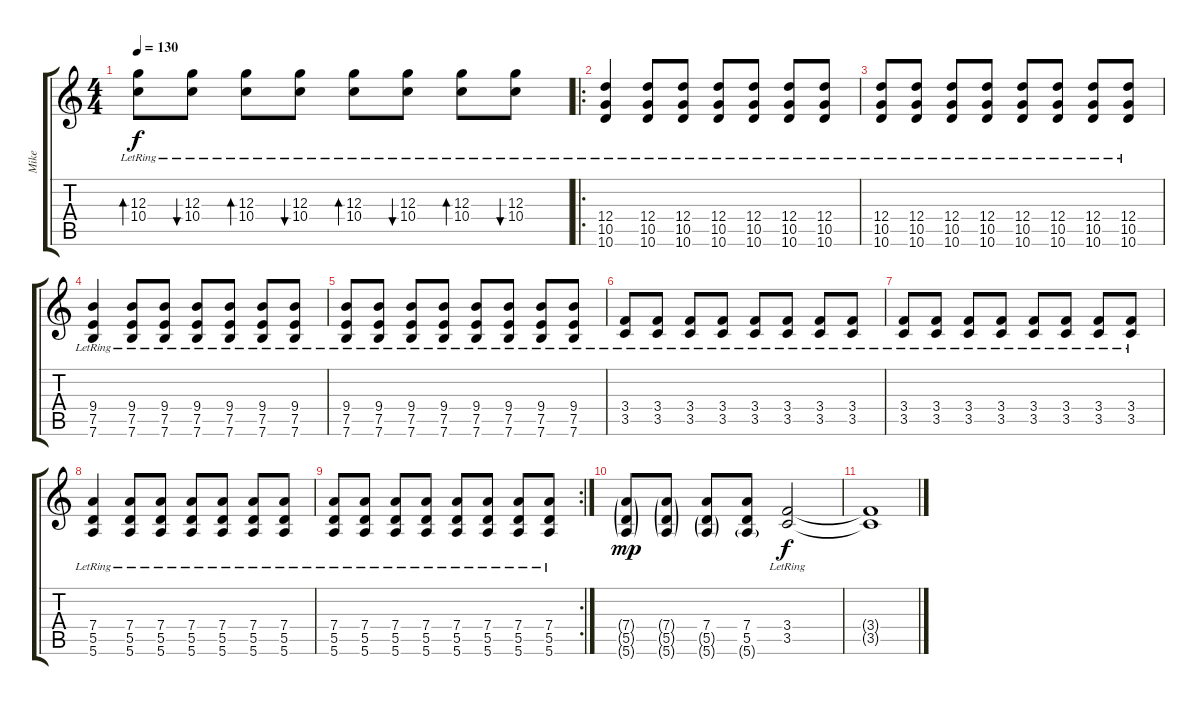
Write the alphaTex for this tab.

\track ("Mike" "Mike") {instrument acousticguitarnylon}
\staff {score tabs}
\tuning (E4 B3 G3 D3 A2 E2) {hide}
\ts (4 4)
\tempo 130
\clef g2
\ks c
(12.3{lr} 10.4{lr}).8{bd 60 dy f} (12.3{lr} 10.4{lr}).8{bu 60} (12.3{lr} 10.4{lr}).8{bd 60} (12.3{lr} 10.4{lr}).8{bu 60} (12.3{lr} 10.4{lr}).8{bd 60} (12.3{lr} 10.4{lr}).8{bu 60} (12.3{lr} 10.4{lr}).8{bd 60} (12.3{lr} 10.4{lr}).8{bu 60} |
\ro
(12.4{lr} 10.5{lr} 10.6{lr}).4 (12.4{lr} 10.5{lr} 10.6{lr}).8 (12.4{lr} 10.5{lr} 10.6{lr}).8 (12.4{lr} 10.5{lr} 10.6{lr}).8 (12.4{lr} 10.5{lr} 10.6{lr}).8 (12.4{lr} 10.5{lr} 10.6{lr}).8 (12.4{lr} 10.5{lr} 10.6{lr}).8 |
(12.4{lr} 10.5{lr} 10.6{lr}).8 (12.4{lr} 10.5{lr} 10.6{lr}).8 (12.4{lr} 10.5{lr} 10.6{lr}).8 (12.4{lr} 10.5{lr} 10.6{lr}).8 (12.4{lr} 10.5{lr} 10.6{lr}).8 (12.4{lr} 10.5{lr} 10.6{lr}).8 (12.4{lr} 10.5{lr} 10.6{lr}).8 (12.4{lr} 10.5{lr} 10.6{lr}).8 |
(9.4{lr} 7.5{lr} 7.6{lr}).4 (9.4{lr} 7.5{lr} 7.6{lr}).8 (9.4{lr} 7.5{lr} 7.6{lr}).8 (9.4{lr} 7.5{lr} 7.6{lr}).8 (9.4{lr} 7.5{lr} 7.6{lr}).8 (9.4{lr} 7.5{lr} 7.6{lr}).8 (9.4{lr} 7.5{lr} 7.6{lr}).8 |
(9.4{lr} 7.5{lr} 7.6{lr}).8 (9.4{lr} 7.5{lr} 7.6{lr}).8 (9.4{lr} 7.5{lr} 7.6{lr}).8 (9.4{lr} 7.5{lr} 7.6{lr}).8 (9.4{lr} 7.5{lr} 7.6{lr}).8 (9.4{lr} 7.5{lr} 7.6{lr}).8 (9.4{lr} 7.5{lr} 7.6{lr}).8 (9.4{lr} 7.5{lr} 7.6{lr}).8 |
(3.4{lr} 3.5{lr}).8 (3.4{lr} 3.5{lr}).8 (3.4{lr} 3.5{lr}).8 (3.4{lr} 3.5{lr}).8 (3.4{lr} 3.5{lr}).8 (3.4{lr} 3.5{lr}).8 (3.4{lr} 3.5{lr}).8 (3.4{lr} 3.5{lr}).8 |
(3.4{lr} 3.5{lr}).8 (3.4{lr} 3.5{lr}).8 (3.4{lr} 3.5{lr}).8 (3.4{lr} 3.5{lr}).8 (3.4{lr} 3.5{lr}).8 (3.4{lr} 3.5{lr}).8 (3.4{lr} 3.5{lr}).8 (3.4{lr} 3.5{lr}).8 |
(7.4{lr} 5.5{lr} 5.6{lr}).4 (7.4{lr} 5.5{lr} 5.6{lr}).8 (7.4{lr} 5.5{lr} 5.6{lr}).8 (7.4{lr} 5.5{lr} 5.6{lr}).8 (7.4{lr} 5.5{lr} 5.6{lr}).8 (7.4{lr} 5.5{lr} 5.6{lr}).8 (7.4{lr} 5.5{lr} 5.6{lr}).8 |
\rc 2
(7.4{lr} 5.5{lr} 5.6{lr}).8 (7.4{lr} 5.5{lr} 5.6{lr}).8 (7.4{lr} 5.5{lr} 5.6{lr}).8 (7.4{lr} 5.5{lr} 5.6{lr}).8 (7.4{lr} 5.5{lr} 5.6{lr}).8 (7.4{lr} 5.5{lr} 5.6{lr}).8 (7.4{lr} 5.5{lr} 5.6{lr}).8 (7.4{lr} 5.5{lr} 5.6{lr}).8 |
(7.4{g} 5.5{g} 5.6{g}).8{dy mp} (7.4{g} 5.5{g} 5.6{g}).8 (7.4 5.5{g} 5.6{g}).8 (7.4 5.5 5.6{g}).8 (3.4{lr} 3.5).2{dy f} |
(3.4{t} 3.5{t}).1
